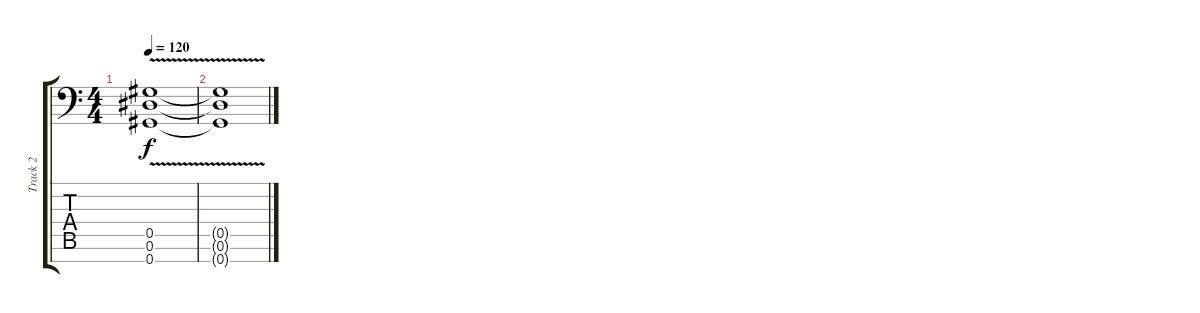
\track ("Track 2" "Track 2") {instrument distortionguitar}
\staff {score tabs}
\tuning (Eb4 Bb3 F3 Db3 Ab2 Eb2 Ab1) {hide}
\ts (4 4)
\tempo 120
\clef f4
\ks c
(0.5{v} 0.6{v} 0.7{v}).1{dy f} |
(0.5{t} 0.6{t} 0.7{t}).1
